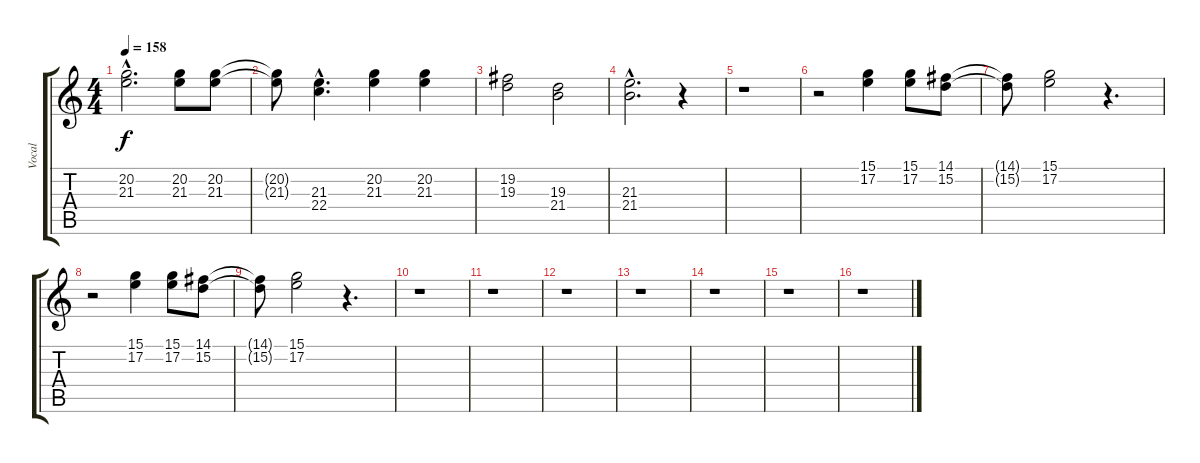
\track ("Vocal" "Vocal") {instrument synthvoice}
\staff {score tabs}
\tuning (E4 B3 G3 D3 A2 E2) {hide}
\ts (4 4)
\tempo 158
\clef g2
\ks c
(20.2{hac} 21.3{hac}).2{d dy f} (20.2 21.3).8 (20.2 21.3).8 |
(20.2{t} 21.3{t}).8 (21.3{hac} 22.4{hac}).4{d} (20.2 21.3).4 (20.2 21.3).4 |
(19.2 19.3).2 (19.3 21.4).2 |
(21.3{hac} 21.4{hac}).2{d} r.4 |
r.1 |
r.2 (15.1 17.2).4 (15.1 17.2).8 (14.1 15.2).8 |
(14.1{t} 15.2{t}).8 (15.1 17.2).2 r.4{d} |
r.2 (15.1 17.2).4 (15.1 17.2).8 (14.1 15.2).8 |
(14.1{t} 15.2{t}).8 (15.1 17.2).2 r.4{d} |
r.1 |
r.1 |
r.1 |
r.1 |
r.1 |
r.1 |
r.1
